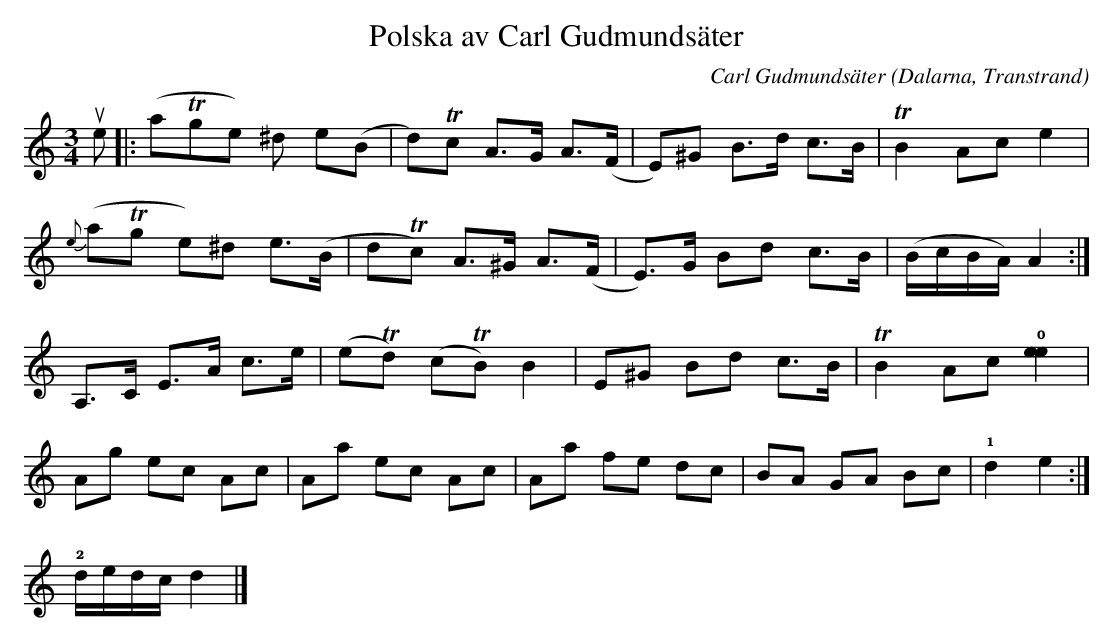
X:1
T:Polska av Carl Gudmundsäter
C:Carl Gudmundsäter
O:Dalarna, Transtrand
M:3/4
L:1/8
K:Am
ue|:(aTge) ^d e(B|d)Tc A>G A>(F|E)^G B>d c>B | TB2 Ac e2|
{e}(aTg e)^d e>(B|dTc) A>^G A>(F|E)>G Bd c>B | (B/c/B/A/) A2 :|
A,>C E>A c>e|(eTd) (cTB) B2 | E^G Bd c>B | TB2 Ac !0! [e2e2]|
Ag ec Ac | Aa ec Ac | Aa fe dc| BA GA Bc | !1! d2 e2 :|
!2! d/e/d/c/ d2 |]
